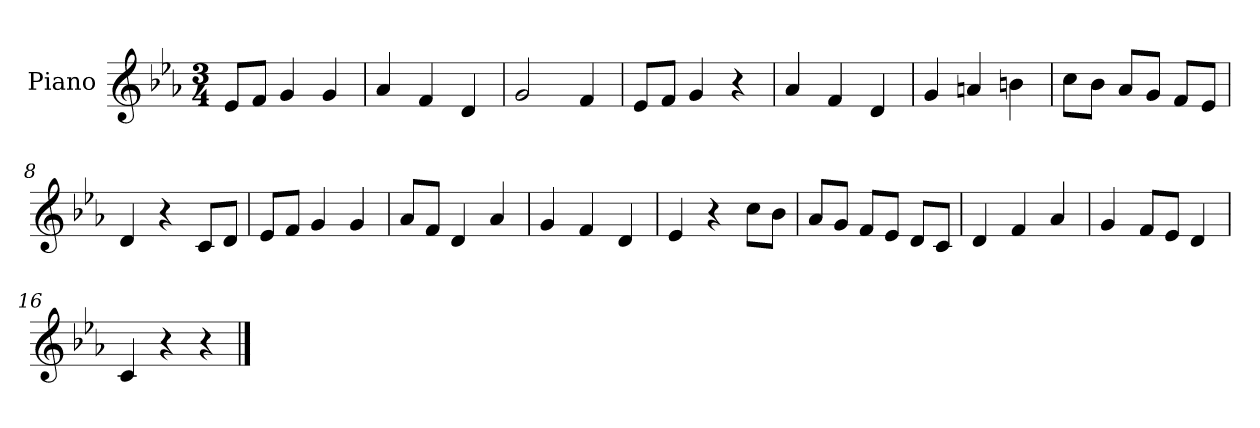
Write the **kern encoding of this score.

**kern
*part1
*staff1
*I"Piano
*I'Pno.
*clefG2
*k[b-e-a-]
*M3/4
*MM120
=1
8e-/L
8f/J
4g/
4g/
=2
4a-/
4f/
4d/
=3
2g/
4f/
=4
8e-/L
8f/J
4g/
4r
=5
4a-/
4f/
4d/
=6
4g/
4an/
4bn\
=7
8cc\L
8b-\J
8a-/L
8g/J
8f/L
8e-/J
=8
4d/
4r
8c/L
8d/J
=9
8e-/L
8f/J
4g/
4g/
=10
8a-/L
8f/J
4d/
4a-/
!!LO:LB:g=z
=11
4g/
4f/
4d/
=12
4e-/
4r
8cc\L
8b-\J
=13
8a-/L
8g/J
8f/L
8e-/J
8d/L
8c/J
=14
4d/
4f/
4a-/
=15
4g/
8f/L
8e-/J
4d/
=16
4c/
4r
4r
==
*-
